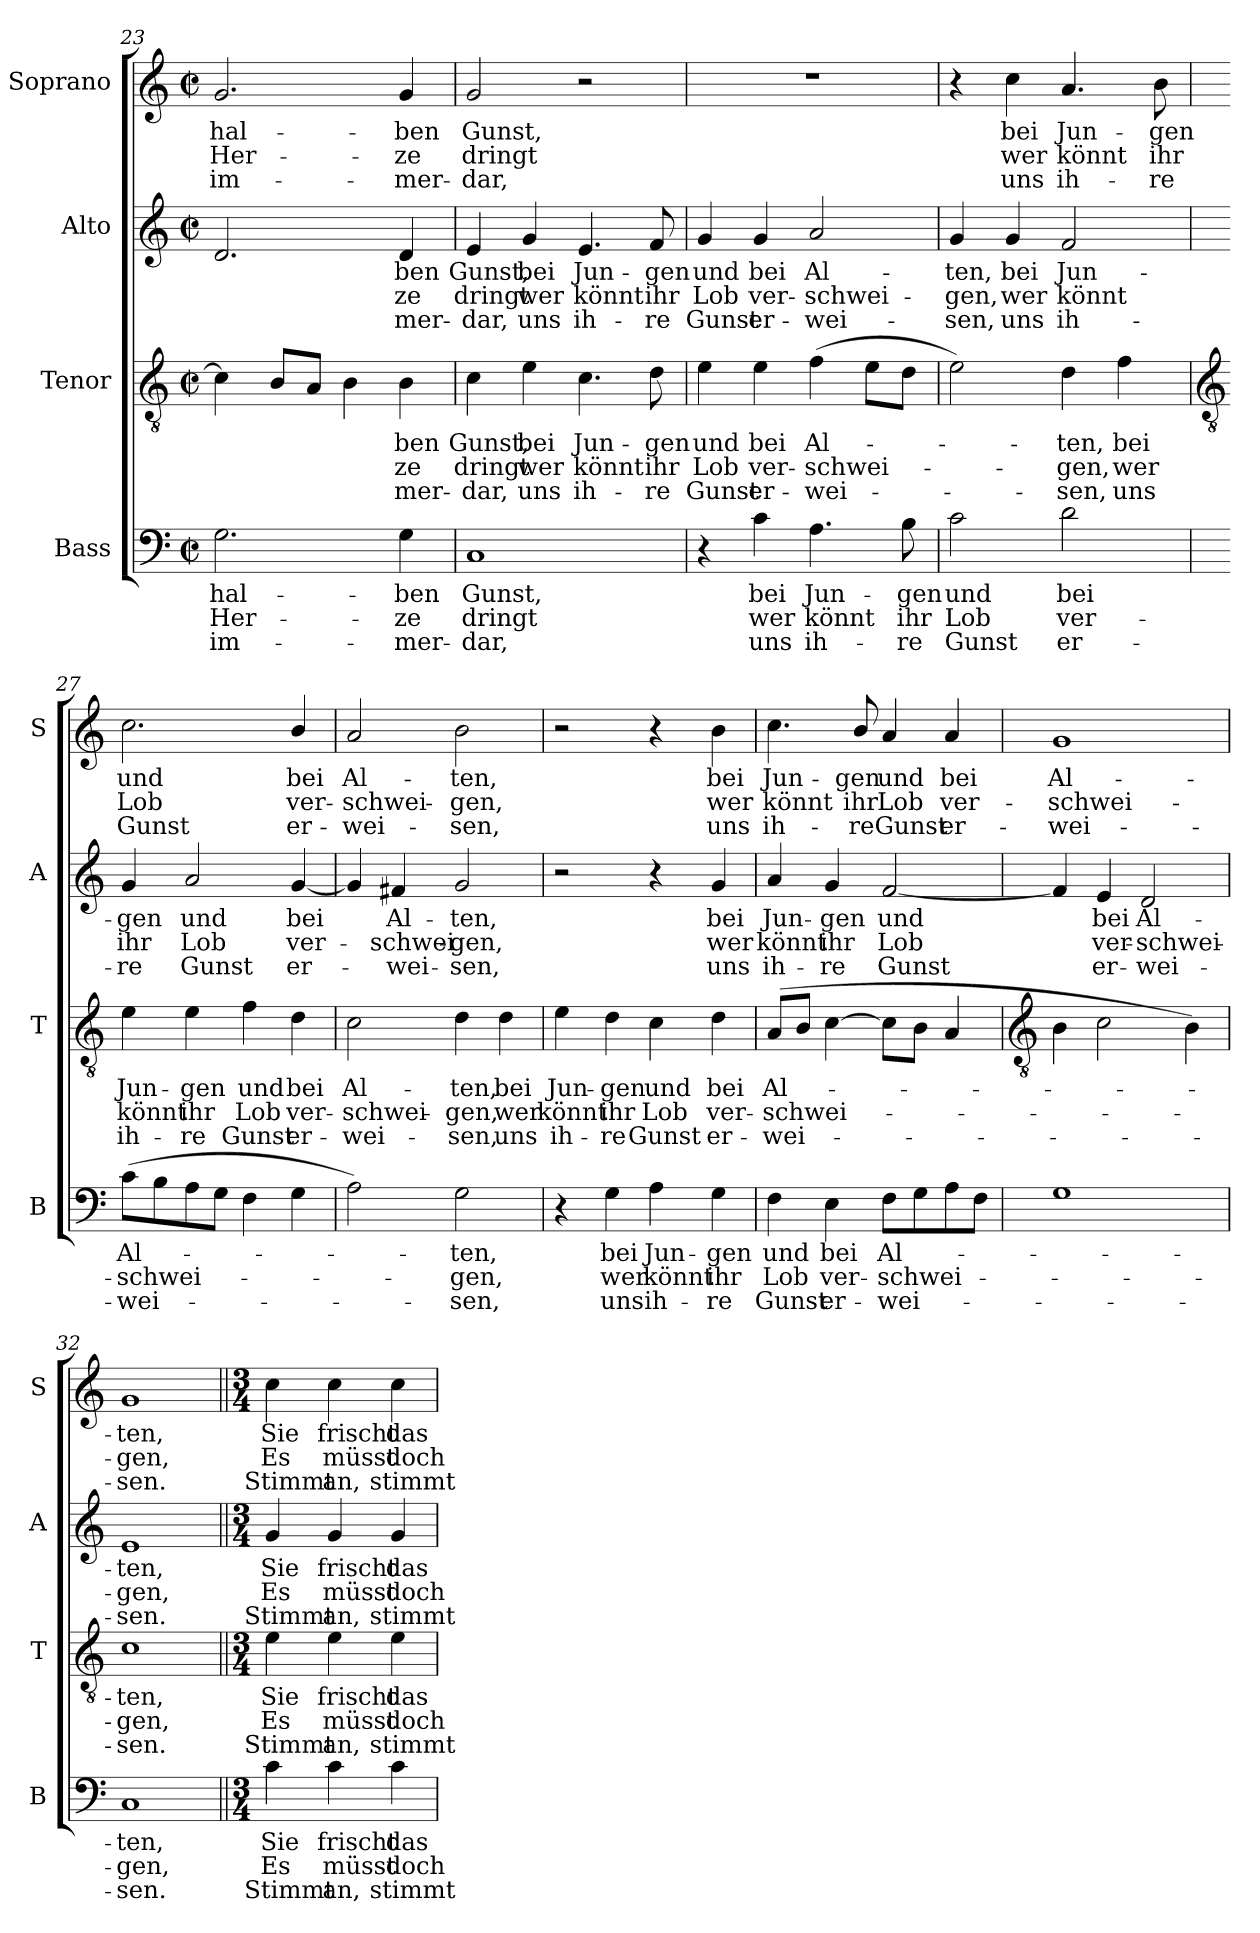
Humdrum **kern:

**kern	**text	**text	**text	**kern	**text	**text	**text	**kern	**text	**text	**text	**kern	**text	**text	**text
*part4	*part4	*part4	*part4	*part3	*part3	*part3	*part3	*part2	*part2	*part2	*part2	*part1	*part1	*part1	*part1
*staff4	*staff4	*staff4	*staff4	*staff3	*staff3	*staff3	*staff3	*staff2	*staff2	*staff2	*staff2	*staff1	*staff1	*staff1	*staff1
*I"Bass	*	*	*	*I"Tenor	*	*	*	*I"Alto	*	*	*	*I"Soprano	*	*	*
*I'B	*	*	*	*I'T	*	*	*	*I'A	*	*	*	*I'S	*	*	*
!!LO:LB:g=z
*clefF4	*	*	*	*clefGv2	*	*	*	*clefG2	*	*	*	*clefG2	*	*	*
*k[]	*	*	*	*k[]	*	*	*	*k[]	*	*	*	*k[]	*	*	*
*C:	*	*	*	*C:	*	*	*	*C:	*	*	*	*C:	*	*	*
*M2/2	*	*	*	*M2/2	*	*	*	*M2/2	*	*	*	*M2/2	*	*	*
*met(c|)	*	*	*	*met(c|)	*	*	*	*met(c|)	*	*	*	*met(c|)	*	*	*
=23	=23	=23	=23	=23	=23	=23	=23	=23	=23	=23	=23	=23	=23	=23	=23
!	!LO:LY:b	!LO:LY:b	!LO:LY:b	!	!	!	!	!	!	!	!	!	!LO:LY:b	!LO:LY:b	!LO:LY:b
2.G	hal-	-Her-	-im-	4c]	.	.	.	2.d	.	.	.	2.g	hal-	-Her-	-im-
.	.	.	.	8BL	.	.	.	.	.	.	.	.	.	.	.
.	.	.	.	8AJ	.	.	.	.	.	.	.	.	.	.	.
.	.	.	.	4B	.	.	.	.	.	.	.	.	.	.	.
!	!LO:LY:b	!LO:LY:b	!LO:LY:b	!	!LO:LY:b	!LO:LY:b	!LO:LY:b	!	!LO:LY:b	!LO:LY:b	!LO:LY:b	!	!LO:LY:b	!LO:LY:b	!LO:LY:b
4G	-ben	ze	mer-	4B	ben	ze	mer-	4d	ben	ze	mer-	4g	-ben	ze	mer-
=24	=24	=24	=24	=24	=24	=24	=24	=24	=24	=24	=24	=24	=24	=24	=24
!	!LO:LY:b	!LO:LY:b	!LO:LY:b	!	!LO:LY:b	!LO:LY:b	!LO:LY:b	!	!LO:LY:b	!LO:LY:b	!LO:LY:b	!	!LO:LY:b	!LO:LY:b	!LO:LY:b
1C	-Gunst,	dringt	dar,	4c	-Gunst,	dringt	dar,	4e	-Gunst,	dringt	dar,	2g	-Gunst,	dringt	dar,
!	!	!	!	!	!LO:LY:b	!LO:LY:b	!LO:LY:b	!	!LO:LY:b	!LO:LY:b	!LO:LY:b	!	!	!	!
.	.	.	.	4e	bei	wer	uns	4g	bei	wer	uns	.	.	.	.
!	!	!	!	!	!LO:LY:b	!LO:LY:b	!LO:LY:b	!	!LO:LY:b	!LO:LY:b	!LO:LY:b	!	!	!	!
.	.	.	.	4.c	Jun-	-könnt	ih-	4.e	Jun-	-könnt	ih-	2r	.	.	.
!	!	!	!	!	!LO:LY:b	!LO:LY:b	!LO:LY:b	!	!LO:LY:b	!LO:LY:b	!LO:LY:b	!	!	!	!
.	.	.	.	8d	-gen	ihr	re	8f	-gen	ihr	re	.	.	.	.
=25	=25	=25	=25	=25	=25	=25	=25	=25	=25	=25	=25	=25	=25	=25	=25
!	!	!	!	!	!LO:LY:b	!LO:LY:b	!LO:LY:b	!	!LO:LY:b	!LO:LY:b	!LO:LY:b	!	!	!	!
4r	.	.	.	4e	und	Lob	Gunst	4g	und	Lob	Gunst	1r	.	.	.
!	!LO:LY:b	!LO:LY:b	!LO:LY:b	!	!LO:LY:b	!LO:LY:b	!LO:LY:b	!	!LO:LY:b	!LO:LY:b	!LO:LY:b	!	!	!	!
4c	bei	wer	uns	4e	bei	ver-	-er-	4g	bei	ver-	-er-	.	.	.	.
!	!LO:LY:b	!LO:LY:b	!LO:LY:b	!	!LO:LY:b	!LO:LY:b	!LO:LY:b	!	!LO:LY:b	!LO:LY:b	!LO:LY:b	!	!	!	!
4.A	Jun-	-könnt	ih-	(>4f	-Al-	schwei-	wei-	2a	-Al-	-schwei-	-wei-	.	.	.	.
.	.	.	.	8eL	.	.	.	.	.	.	.	.	.	.	.
!	!LO:LY:b	!LO:LY:b	!LO:LY:b	!	!	!	!	!	!	!	!	!	!	!	!
8B	-gen	ihr	re	8dJ	.	.	.	.	.	.	.	.	.	.	.
=26	=26	=26	=26	=26	=26	=26	=26	=26	=26	=26	=26	=26	=26	=26	=26
!	!LO:LY:b	!LO:LY:b	!LO:LY:b	!	!	!	!	!	!LO:LY:b	!LO:LY:b	!LO:LY:b	!	!	!	!
2c	und	Lob	Gunst	2e)	.	.	.	4g	-ten,	gen,	sen,	4r	.	.	.
!	!	!	!	!	!	!	!	!	!LO:LY:b	!LO:LY:b	!LO:LY:b	!	!LO:LY:b	!LO:LY:b	!LO:LY:b
.	.	.	.	.	.	.	.	4g	bei	wer	uns	4cc	bei	wer	uns
!	!LO:LY:b	!LO:LY:b	!LO:LY:b	!	!LO:LY:b	!LO:LY:b	!LO:LY:b	!	!LO:LY:b	!LO:LY:b	!LO:LY:b	!	!LO:LY:b	!LO:LY:b	!LO:LY:b
2d	bei	ver-	-er-	4d	ten,	gen,	sen,	2f	Jun-	-könnt	ih-	4.a	Jun-	-könnt	ih-
!	!	!	!	!	!LO:LY:b	!LO:LY:b	!LO:LY:b	!	!	!	!	!	!	!	!
.	.	.	.	4f	bei	wer	uns	.	.	.	.	.	.	.	.
!	!	!	!	!	!	!	!	!	!	!	!	!	!LO:LY:b	!LO:LY:b	!LO:LY:b
.	.	.	.	.	.	.	.	.	.	.	.	8b	-gen	ihr	re
!!LO:LB:g=z
=27	=27	=27	=27	=27	=27	=27	=27	=27	=27	=27	=27	=27	=27	=27	=27
*	*	*	*	*clefGv2	*	*	*	*	*	*	*	*	*	*	*
!	!LO:LY:b	!LO:LY:b	!LO:LY:b	!	!LO:LY:b	!LO:LY:b	!LO:LY:b	!	!LO:LY:b	!LO:LY:b	!LO:LY:b	!	!LO:LY:b	!LO:LY:b	!LO:LY:b
(>8cL	-Al-	schwei-	wei-	4e	Jun-	-könnt	ih-	4g	-gen	ihr	re	2.cc	und	Lob	Gunst
8B	.	.	.	.	.	.	.	.	.	.	.	.	.	.	.
!	!	!	!	!	!LO:LY:b	!LO:LY:b	!LO:LY:b	!	!LO:LY:b	!LO:LY:b	!LO:LY:b	!	!	!	!
8A	.	.	.	4e	-gen	ihr	re	2a	und	Lob	Gunst	.	.	.	.
8GJ	.	.	.	.	.	.	.	.	.	.	.	.	.	.	.
!	!	!	!	!	!LO:LY:b	!LO:LY:b	!LO:LY:b	!	!	!	!	!	!	!	!
4F	.	.	.	4f	und	Lob	Gunst	.	.	.	.	.	.	.	.
!	!	!	!	!	!LO:LY:b	!LO:LY:b	!LO:LY:b	!	!LO:LY:b	!LO:LY:b	!LO:LY:b	!	!LO:LY:b	!LO:LY:b	!LO:LY:b
4G	.	.	.	4d	bei	ver-	-er-	[4g	bei	ver-	er-	4b/	bei	ver-	-er-
=28	=28	=28	=28	=28	=28	=28	=28	=28	=28	=28	=28	=28	=28	=28	=28
!	!	!	!	!	!LO:LY:b	!LO:LY:b	!LO:LY:b	!	!	!	!	!	!LO:LY:b	!LO:LY:b	!LO:LY:b
2A)	.	.	.	2c	-Al-	-schwei-	-wei-	4g]	.	.	.	2a	-Al-	-schwei-	-wei-
!	!	!	!	!	!	!	!	!	!LO:LY:b	!LO:LY:b	!LO:LY:b	!	!	!	!
.	.	.	.	.	.	.	.	4f#X	Al-	-schwei-	-wei-	.	.	.	.
!	!LO:LY:b	!LO:LY:b	!LO:LY:b	!	!LO:LY:b	!LO:LY:b	!LO:LY:b	!	!LO:LY:b	!LO:LY:b	!LO:LY:b	!	!LO:LY:b	!LO:LY:b	!LO:LY:b
2G	ten,	gen,	sen,	4d	-ten,	gen,	sen,	2g	-ten,	gen,	sen,	2b	-ten,	gen,	sen,
!	!	!	!	!	!LO:LY:b	!LO:LY:b	!LO:LY:b	!	!	!	!	!	!	!	!
.	.	.	.	4d	bei	wer	uns	.	.	.	.	.	.	.	.
=29	=29	=29	=29	=29	=29	=29	=29	=29	=29	=29	=29	=29	=29	=29	=29
!	!	!	!	!	!LO:LY:b	!LO:LY:b	!LO:LY:b	!	!	!	!	!	!	!	!
4r	.	.	.	4e	Jun-	-könnt	ih-	2r	.	.	.	2r	.	.	.
!	!LO:LY:b	!LO:LY:b	!LO:LY:b	!	!LO:LY:b	!LO:LY:b	!LO:LY:b	!	!	!	!	!	!	!	!
4G	bei	wer	uns	4d	-gen	ihr	re	.	.	.	.	.	.	.	.
!	!LO:LY:b	!LO:LY:b	!LO:LY:b	!	!LO:LY:b	!LO:LY:b	!LO:LY:b	!	!	!	!	!	!	!	!
4A	Jun-	-könnt	ih-	4c	und	Lob	Gunst	4r	.	.	.	4r	.	.	.
!	!LO:LY:b	!LO:LY:b	!LO:LY:b	!	!LO:LY:b	!LO:LY:b	!LO:LY:b	!	!LO:LY:b	!LO:LY:b	!LO:LY:b	!	!LO:LY:b	!LO:LY:b	!LO:LY:b
4G	-gen	ihr	re	4d	bei	ver-	-er-	4g	bei	wer	uns	4b	bei	wer	uns
=30	=30	=30	=30	=30	=30	=30	=30	=30	=30	=30	=30	=30	=30	=30	=30
!	!LO:LY:b	!LO:LY:b	!LO:LY:b	!	!LO:LY:b	!LO:LY:b	!LO:LY:b	!	!LO:LY:b	!LO:LY:b	!LO:LY:b	!	!LO:LY:b	!LO:LY:b	!LO:LY:b
4F	und	Lob	Gunst	(>8AL	-Al-	schwei-	wei-	4a	Jun-	-könnt	ih-	4.cc	Jun-	-könnt	ih-
.	.	.	.	8BJ	.	.	.	.	.	.	.	.	.	.	.
!	!LO:LY:b	!LO:LY:b	!LO:LY:b	!	!	!	!	!	!LO:LY:b	!LO:LY:b	!LO:LY:b	!	!	!	!
4E	bei	ver-	-er-	[4c	.	.	.	4g	-gen	ihr	re	.	.	.	.
!	!	!	!	!	!	!	!	!	!	!	!	!	!LO:LY:b	!LO:LY:b	!LO:LY:b
.	.	.	.	.	.	.	.	.	.	.	.	8b/	-gen	ihr	re
!	!LO:LY:b	!LO:LY:b	!LO:LY:b	!	!	!	!	!	!LO:LY:b	!LO:LY:b	!LO:LY:b	!	!LO:LY:b	!LO:LY:b	!LO:LY:b
8FL	-Al-	schwei-	wei-	8cL]	.	.	.	[2f	und	Lob	Gunst	4a	und	Lob	Gunst
8G	.	.	.	8BJ	.	.	.	.	.	.	.	.	.	.	.
!	!	!	!	!	!	!	!	!	!	!	!	!	!LO:LY:b	!LO:LY:b	!LO:LY:b
8A	.	.	.	4A	.	.	.	.	.	.	.	4a	bei	ver-	-er-
8FJ	.	.	.	.	.	.	.	.	.	.	.	.	.	.	.
!!LO:LB:g=z
=31	=31	=31	=31	=31	=31	=31	=31	=31	=31	=31	=31	=31	=31	=31	=31
*	*	*	*	*clefGv2	*	*	*	*	*	*	*	*	*	*	*
!	!	!	!	!	!	!	!	!	!	!	!	!	!LO:LY:b	!LO:LY:b	!LO:LY:b
1G	.	.	.	4B	.	.	.	4f]	.	.	.	1g	-Al-	-schwei-	-wei-
!	!	!	!	!	!	!	!	!	!LO:LY:b	!LO:LY:b	!LO:LY:b	!	!	!	!
.	.	.	.	2c	.	.	.	4e	bei	ver-	-er-	.	.	.	.
!	!	!	!	!	!	!	!	!	!LO:LY:b	!LO:LY:b	!LO:LY:b	!	!	!	!
.	.	.	.	.	.	.	.	2d	-Al-	-schwei-	-wei-	.	.	.	.
.	.	.	.	4B)	.	.	.	.	.	.	.	.	.	.	.
=32	=32	=32	=32	=32	=32	=32	=32	=32	=32	=32	=32	=32	=32	=32	=32
!	!LO:LY:b	!LO:LY:b	!LO:LY:b	!	!LO:LY:b	!LO:LY:b	!LO:LY:b	!	!LO:LY:b	!LO:LY:b	!LO:LY:b	!	!LO:LY:b	!LO:LY:b	!LO:LY:b
1C	ten,	gen,	sen.	1c	ten,	gen,	sen.	1e	-ten,	gen,	sen.	1g	-ten,	gen,	sen.
=33||	=33||	=33||	=33||	=33||	=33||	=33||	=33||	=33||	=33||	=33||	=33||	=33||	=33||	=33||	=33||
*M3/4	*	*	*	*M3/4	*	*	*	*M3/4	*	*	*	*M3/4	*	*	*
!	!LO:LY:b	!LO:LY:b	!LO:LY:b	!	!LO:LY:b	!LO:LY:b	!LO:LY:b	!	!LO:LY:b	!LO:LY:b	!LO:LY:b	!	!LO:LY:b	!LO:LY:b	!LO:LY:b
4c	Sie	Es	Stimmt	4e	Sie	Es	Stimmt	4g	Sie	Es	Stimmt	4cc	Sie	Es	Stimmt
!	!LO:LY:b	!LO:LY:b	!LO:LY:b	!	!LO:LY:b	!LO:LY:b	!LO:LY:b	!	!LO:LY:b	!LO:LY:b	!LO:LY:b	!	!LO:LY:b	!LO:LY:b	!LO:LY:b
4c	frischt	müsst	an,	4e	frischt	müsst	an,	4g	frischt	müsst	an,	4cc	frischt	müsst	an,
!	!LO:LY:b	!LO:LY:b	!LO:LY:b	!	!LO:LY:b	!LO:LY:b	!LO:LY:b	!	!LO:LY:b	!LO:LY:b	!LO:LY:b	!	!LO:LY:b	!LO:LY:b	!LO:LY:b
4c	das	doch	stimmt	4e	das	doch	stimmt	4g	das	doch	stimmt	4cc	das	doch	stimmt
=	=	=	=	=	=	=	=	=	=	=	=	=	=	=	=
*-	*-	*-	*-	*-	*-	*-	*-	*-	*-	*-	*-	*-	*-	*-	*-
